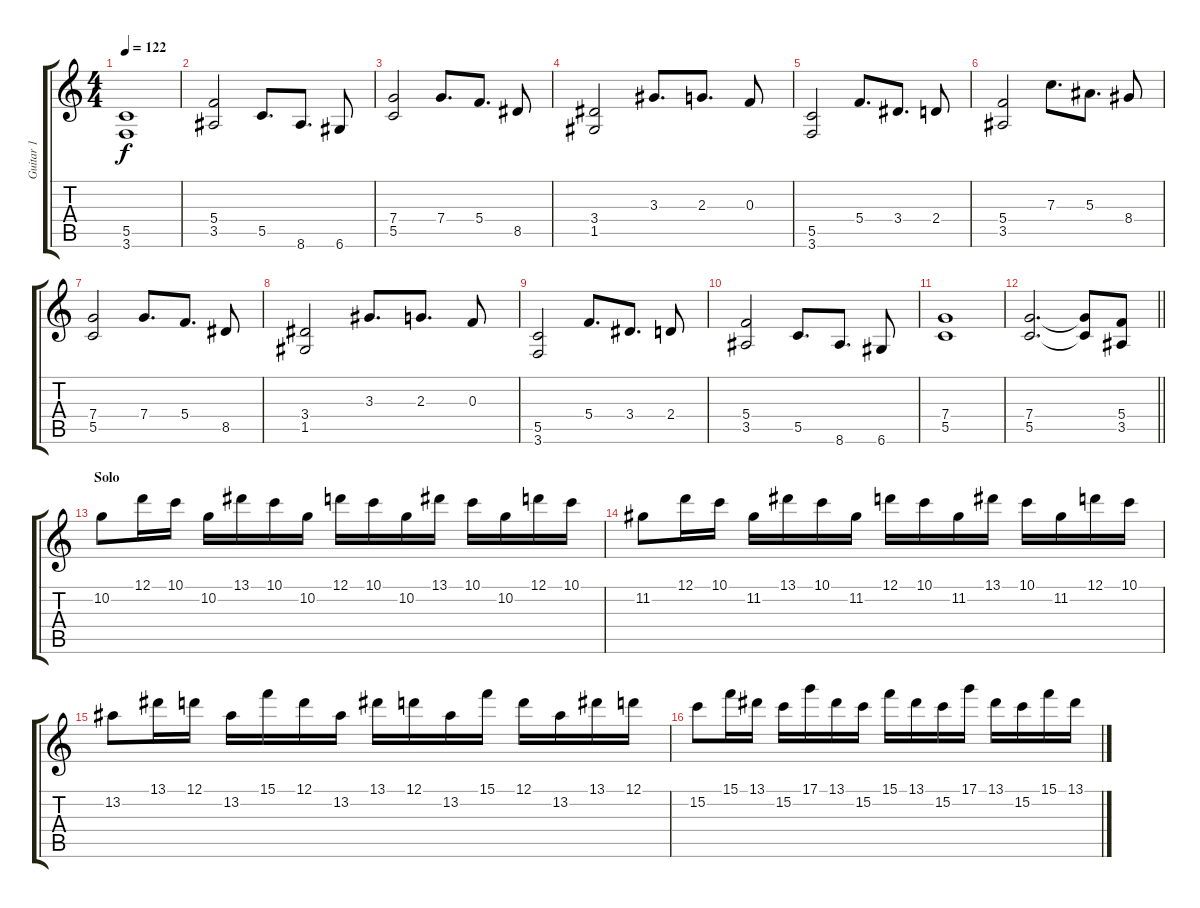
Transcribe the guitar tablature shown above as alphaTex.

\track ("Guitar 1" "Guitar 1") {instrument distortionguitar}
\staff {score tabs}
\tuning (D4 A3 F3 C3 G2 D2) {hide}
\ts (4 4)
\tempo 122
\clef g2
\ks c
(5.5 3.6).1{dy f} |
(5.4 3.5).2 5.5.8{d} 8.6.8{d} 6.6.8 |
(7.4 5.5).2 7.4.8{d} 5.4.8{d} 8.5.8 |
(3.4 1.5).2 3.3.8{d} 2.3.8{d} 0.3.8 |
(5.5 3.6).2 5.4.8{d} 3.4.8{d} 2.4.8 |
(5.4 3.5).2 7.3.8{d} 5.3.8{d} 8.4.8 |
(7.4 5.5).2 7.4.8{d} 5.4.8{d} 8.5.8 |
(3.4 1.5).2 3.3.8{d} 2.3.8{d} 0.3.8 |
(5.5 3.6).2 5.4.8{d} 3.4.8{d} 2.4.8 |
(5.4 3.5).2 5.5.8{d} 8.6.8{d} 6.6.8 |
(7.4 5.5).1 |
\barLineRight lightlight
(7.4 5.5).2{d} (7.4{t} 5.5{t}).8 (5.4 3.5).8 |
\section ("" "Solo")
10.2.8{volume 13} 12.1.16 10.1.16 10.2.16 13.1.16 10.1.16 10.2.16 12.1.16 10.1.16 10.2.16 13.1.16 10.1.16 10.2.16 12.1.16 10.1.16 |
11.2.8 12.1.16 10.1.16 11.2.16 13.1.16 10.1.16 11.2.16 12.1.16 10.1.16 11.2.16 13.1.16 10.1.16 11.2.16 12.1.16 10.1.16 |
13.2.8 13.1.16 12.1.16 13.2.16 15.1.16 12.1.16 13.2.16 13.1.16 12.1.16 13.2.16 15.1.16 12.1.16 13.2.16 13.1.16 12.1.16 |
15.2.8 15.1.16 13.1.16 15.2.16 17.1.16 13.1.16 15.2.16 15.1.16 13.1.16 15.2.16 17.1.16 13.1.16 15.2.16 15.1.16 13.1.16
